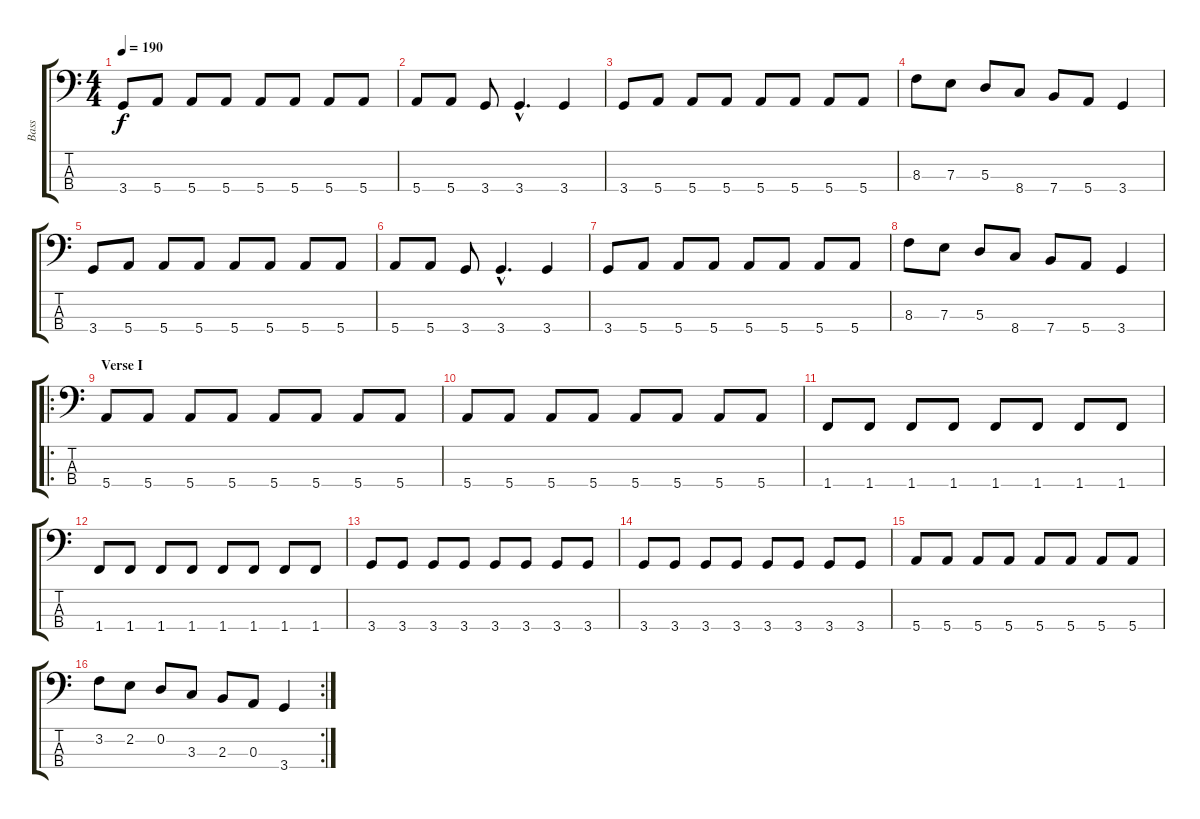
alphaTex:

\track ("Bass" "Bass") {instrument electricbasspick}
\staff {score tabs}
\tuning (G2 D2 A1 E1) {hide}
\ts (4 4)
\tempo 190
\clef f4
\ks c
3.4.8{dy f} 5.4.8 5.4.8 5.4.8 5.4.8 5.4.8 5.4.8 5.4.8 |
5.4.8 5.4.8 3.4.8 3.4{hac}.4{d} 3.4.4 |
3.4.8 5.4.8 5.4.8 5.4.8 5.4.8 5.4.8 5.4.8 5.4.8 |
8.3.8 7.3.8 5.3.8 8.4.8 7.4.8 5.4.8 3.4.4 |
3.4.8 5.4.8 5.4.8 5.4.8 5.4.8 5.4.8 5.4.8 5.4.8 |
5.4.8 5.4.8 3.4.8 3.4{hac}.4{d} 3.4.4 |
3.4.8 5.4.8 5.4.8 5.4.8 5.4.8 5.4.8 5.4.8 5.4.8 |
8.3.8 7.3.8 5.3.8 8.4.8 7.4.8 5.4.8 3.4.4 |
\ro
\section ("" "Verse I")
5.4.8 5.4.8 5.4.8 5.4.8 5.4.8 5.4.8 5.4.8 5.4.8 |
5.4.8 5.4.8 5.4.8 5.4.8 5.4.8 5.4.8 5.4.8 5.4.8 |
1.4.8 1.4.8 1.4.8 1.4.8 1.4.8 1.4.8 1.4.8 1.4.8 |
1.4.8 1.4.8 1.4.8 1.4.8 1.4.8 1.4.8 1.4.8 1.4.8 |
3.4.8 3.4.8 3.4.8 3.4.8 3.4.8 3.4.8 3.4.8 3.4.8 |
3.4.8 3.4.8 3.4.8 3.4.8 3.4.8 3.4.8 3.4.8 3.4.8 |
5.4.8 5.4.8 5.4.8 5.4.8 5.4.8 5.4.8 5.4.8 5.4.8 |
\rc 2
3.2.8 2.2.8 0.2.8 3.3.8 2.3.8 0.3.8 3.4.4
